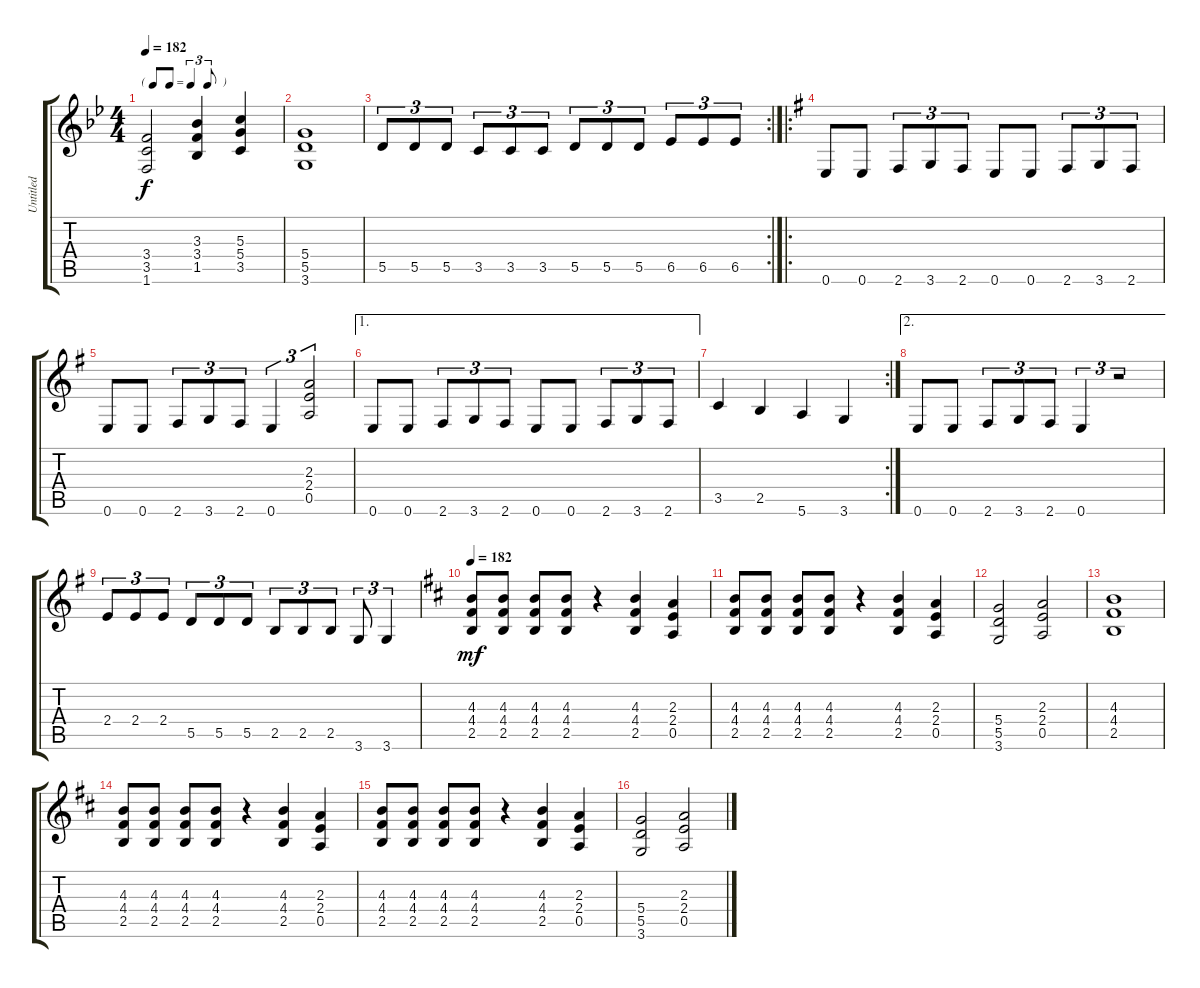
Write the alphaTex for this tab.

\track ("Untitled" "Untitled") {instrument distortionguitar}
\staff {score tabs}
\tuning (E4 B3 G3 D3 A2 E2) {hide}
\ts (4 4)
\tf triplet8th
\tempo 182
\clef g2
\ks bb
(3.4{t} 3.5{t} 1.6{t}).2{dy f} (3.3 3.4 1.5).4 (5.3 5.4 3.5).4 |
(5.4 5.5 3.6).1 |
\rc 2
5.5.8{tu (3 2)} 5.5.8{tu (3 2)} 5.5.8{tu (3 2)} 3.5.8{tu (3 2)} 3.5.8{tu (3 2)} 3.5.8{tu (3 2)} 5.5.8{tu (3 2)} 5.5.8{tu (3 2)} 5.5.8{tu (3 2)} 6.5.8{tu (3 2)} 6.5.8{tu (3 2)} 6.5.8{tu (3 2)} |
\ro
\ks g
0.6.8 0.6.8 2.6.8{tu (3 2)} 3.6.8{tu (3 2)} 2.6.8{tu (3 2)} 0.6.8 0.6.8 2.6.8{tu (3 2)} 3.6.8{tu (3 2)} 2.6.8{tu (3 2)} |
0.6.8 0.6.8 2.6.8{tu (3 2)} 3.6.8{tu (3 2)} 2.6.8{tu (3 2)} 0.6.4{tu (3 2)} (2.3 2.4 0.5).2{tu (3 2)} |
\ae 1
0.6.8 0.6.8 2.6.8{tu (3 2)} 3.6.8{tu (3 2)} 2.6.8{tu (3 2)} 0.6.8 0.6.8 2.6.8{tu (3 2)} 3.6.8{tu (3 2)} 2.6.8{tu (3 2)} |
\rc 2
3.5.4 2.5.4 5.6.4 3.6.4 |
\ae 2
0.6.8 0.6.8 2.6.8{tu (3 2)} 3.6.8{tu (3 2)} 2.6.8{tu (3 2)} 0.6.4{tu (3 2)} r.2{tu (3 2)} |
2.4.8{tu (3 2)} 2.4.8{tu (3 2)} 2.4.8{tu (3 2)} 5.5.8{tu (3 2)} 5.5.8{tu (3 2)} 5.5.8{tu (3 2)} 2.5.8{tu (3 2)} 2.5.8{tu (3 2)} 2.5.8{tu (3 2)} 3.6.8{tu (3 2)} 3.6.4{tu (3 2)} |
\tempo 182
\ks d
(4.3 4.4 2.5).8{dy mf} (4.3 4.4 2.5).8 (4.3 4.4 2.5).8 (4.3 4.4 2.5).8 r.4 (4.3 4.4 2.5).4 (2.3 2.4 0.5).4 |
(4.3 4.4 2.5).8 (4.3 4.4 2.5).8 (4.3 4.4 2.5).8 (4.3 4.4 2.5).8 r.4 (4.3 4.4 2.5).4 (2.3 2.4 0.5).4 |
(5.4 5.5 3.6).2 (2.3 2.4 0.5).2 |
(4.3 4.4 2.5).1 |
(4.3 4.4 2.5).8 (4.3 4.4 2.5).8 (4.3 4.4 2.5).8 (4.3 4.4 2.5).8 r.4 (4.3 4.4 2.5).4 (2.3 2.4 0.5).4 |
(4.3 4.4 2.5).8 (4.3 4.4 2.5).8 (4.3 4.4 2.5).8 (4.3 4.4 2.5).8 r.4 (4.3 4.4 2.5).4 (2.3 2.4 0.5).4 |
(5.4 5.5 3.6).2 (2.3 2.4 0.5).2
